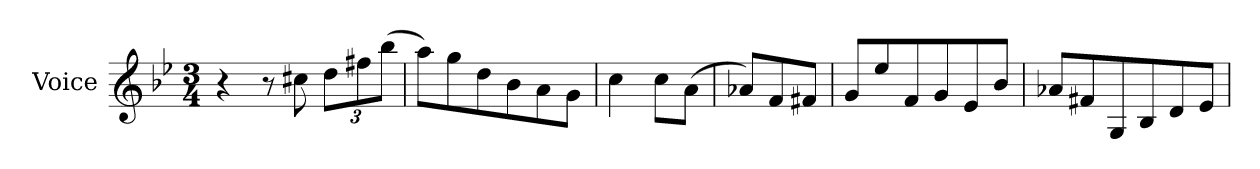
**kern
*part1
*staff1
*I"Voice
*I'Voice
*clefG2
*k[b-e-]
*M3/4
=1
4r
8r
8cc#X\
12dd\L
12ff#X\
(>12bb-\J
=2
8aa\L)
8gg\
8dd\
8b-\
8a\
8g\J
=3
4cc\
8cc\L
(<8a\J
=4
8a-X/L)
8f/
8f#X/J
=5
8g/L
8ee-/
8f/
8g/
8e-/
8b-/J
=6
8a-X/L
8f#X/
8G/
8B-/
8d/
8e-/J
=
*-
